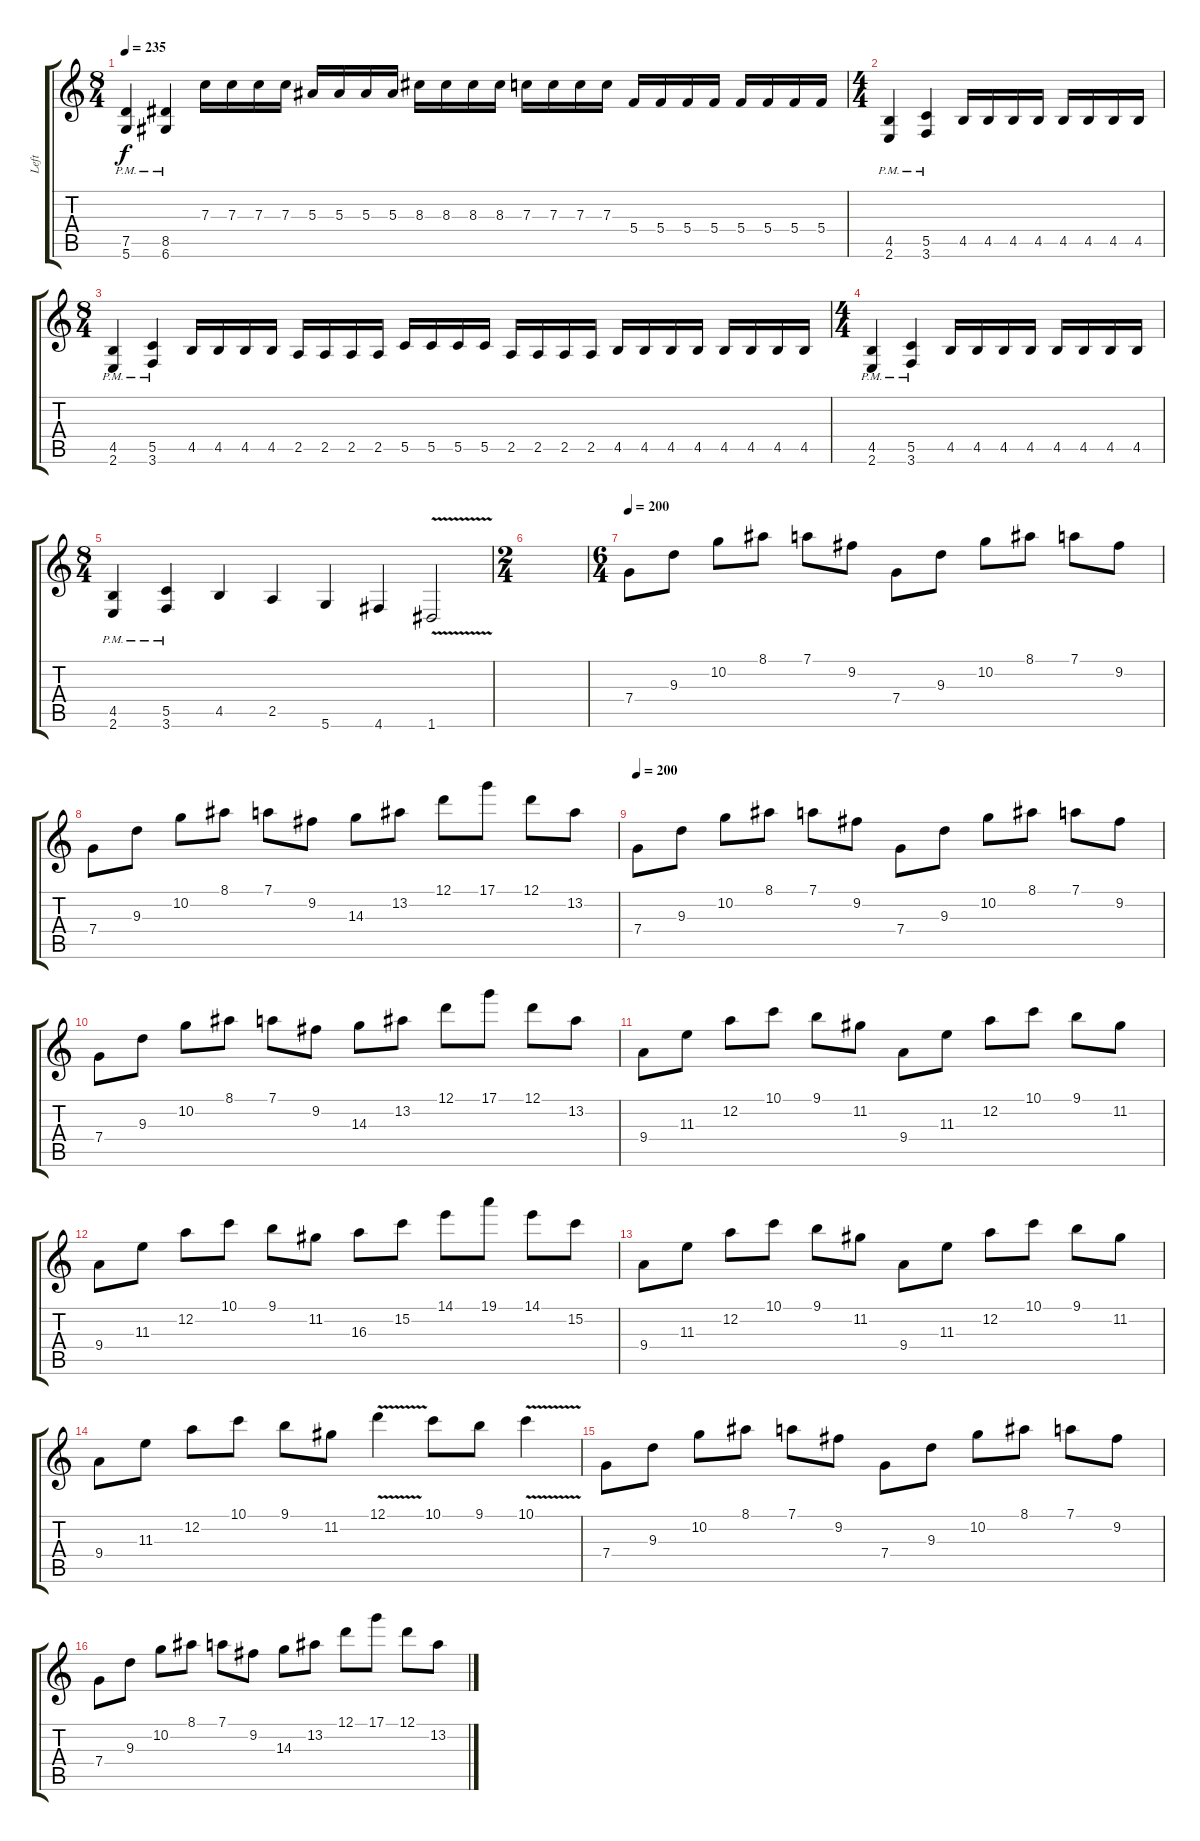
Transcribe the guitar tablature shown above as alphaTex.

\track ("Left" "Left") {instrument distortionguitar}
\staff {score tabs}
\tuning (D4 A3 F3 C3 G2 D2) {hide}
\ts (8 4)
\tempo 235
\clef g2
\ks c
(7.5{pm} 5.6{pm}).4{dy f} (8.5{pm} 6.6{pm}).4 7.3.16 7.3.16 7.3.16 7.3.16 5.3.16 5.3.16 5.3.16 5.3.16 8.3.16 8.3.16 8.3.16 8.3.16 7.3.16 7.3.16 7.3.16 7.3.16 5.4.16 5.4.16 5.4.16 5.4.16 5.4.16 5.4.16 5.4.16 5.4.16 |
\ts (4 4)
(4.5{pm} 2.6{pm}).4 (5.5{pm} 3.6{pm}).4 4.5.16 4.5.16 4.5.16 4.5.16 4.5.16 4.5.16 4.5.16 4.5.16 |
\ts (8 4)
(4.5{pm} 2.6{pm}).4 (5.5{pm} 3.6{pm}).4 4.5.16 4.5.16 4.5.16 4.5.16 2.5.16 2.5.16 2.5.16 2.5.16 5.5.16 5.5.16 5.5.16 5.5.16 2.5.16 2.5.16 2.5.16 2.5.16 4.5.16 4.5.16 4.5.16 4.5.16 4.5.16 4.5.16 4.5.16 4.5.16 |
\ts (4 4)
(4.5{pm} 2.6{pm}).4 (5.5{pm} 3.6{pm}).4 4.5.16 4.5.16 4.5.16 4.5.16 4.5.16 4.5.16 4.5.16 4.5.16 |
\ts (8 4)
(4.5{pm} 2.6{pm}).4 (5.5{pm} 3.6{pm}).4 4.5.4 2.5.4 5.6.4 4.6.4 1.6{v}.2 |
\ts (2 4)
|
\ts (6 4)
\tempo 200
7.4.8 9.3.8 10.2.8 8.1.8 7.1.8 9.2.8 7.4.8 9.3.8 10.2.8 8.1.8 7.1.8 9.2.8 |
7.4.8 9.3.8 10.2.8 8.1.8 7.1.8 9.2.8 14.3.8 13.2.8 12.1.8 17.1.8 12.1.8 13.2.8 |
\tempo 200
7.4.8 9.3.8 10.2.8 8.1.8 7.1.8 9.2.8 7.4.8 9.3.8 10.2.8 8.1.8 7.1.8 9.2.8 |
7.4.8 9.3.8 10.2.8 8.1.8 7.1.8 9.2.8 14.3.8 13.2.8 12.1.8 17.1.8 12.1.8 13.2.8 |
9.4.8 11.3.8 12.2.8 10.1.8 9.1.8 11.2.8 9.4.8 11.3.8 12.2.8 10.1.8 9.1.8 11.2.8 |
9.4.8 11.3.8 12.2.8 10.1.8 9.1.8 11.2.8 16.3.8 15.2.8 14.1.8 19.1.8 14.1.8 15.2.8 |
9.4.8 11.3.8 12.2.8 10.1.8 9.1.8 11.2.8 9.4.8 11.3.8 12.2.8 10.1.8 9.1.8 11.2.8 |
9.4.8 11.3.8 12.2.8 10.1.8 9.1.8 11.2.8 12.1{v}.4 10.1.8 9.1.8 10.1{v}.4 |
7.4.8 9.3.8 10.2.8 8.1.8 7.1.8 9.2.8 7.4.8 9.3.8 10.2.8 8.1.8 7.1.8 9.2.8 |
7.4.8 9.3.8 10.2.8 8.1.8 7.1.8 9.2.8 14.3.8 13.2.8 12.1.8 17.1.8 12.1.8 13.2.8
